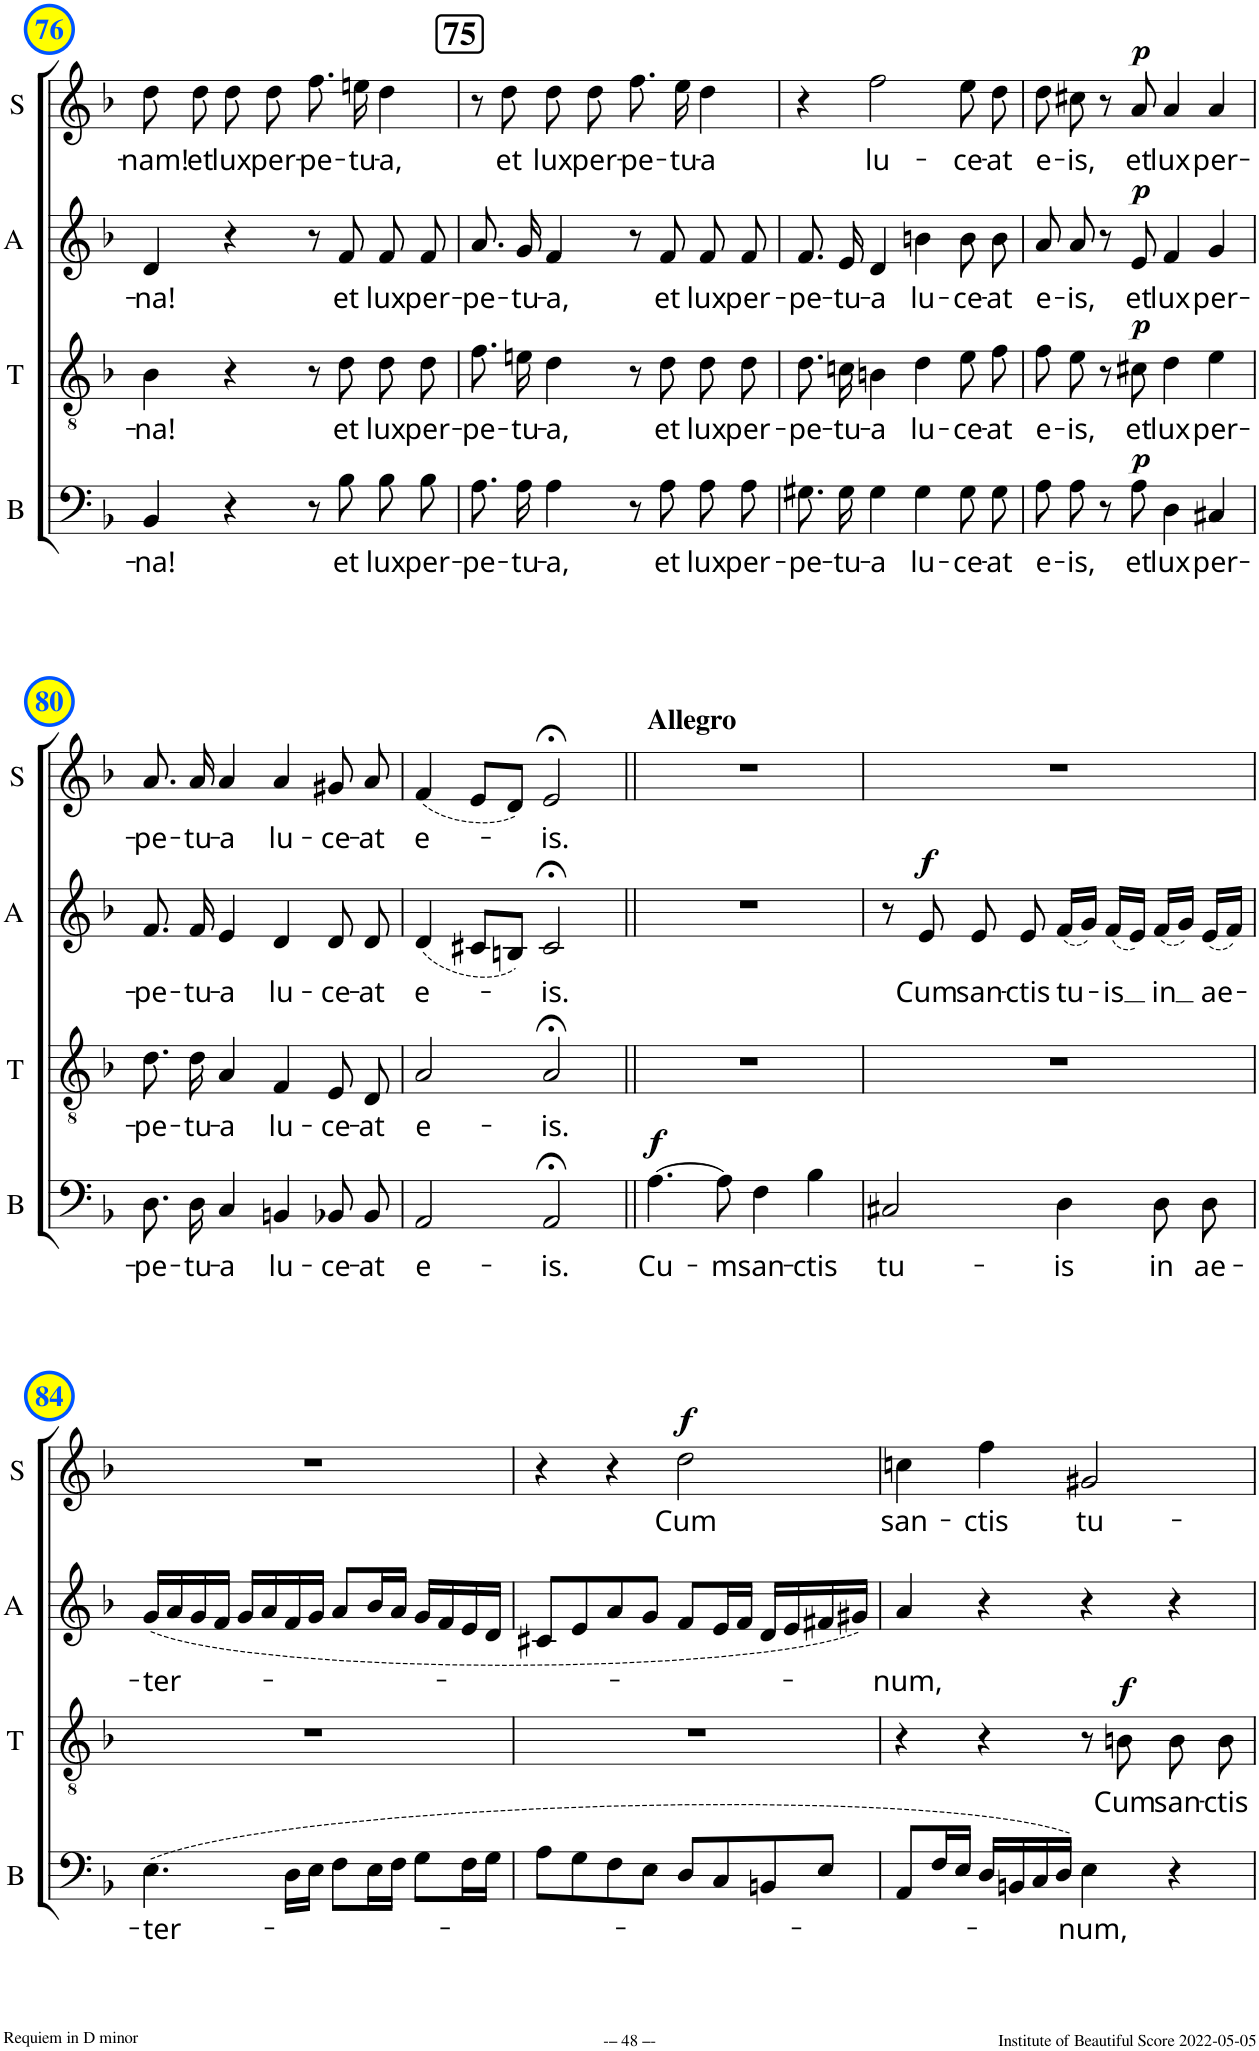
**kern	**text	**dynam	**kern	**text	**dynam	**kern	**text	**dynam	**kern	**text	**dynam
*part4	*part4	*part4	*part3	*part3	*part3	*part2	*part2	*part2	*part1	*part1	*part1
*staff4	*staff4	*staff4	*staff3	*staff3	*staff3	*staff2	*staff2	*staff2	*staff1	*staff1	*staff1
*I"B	*	*	*I"T	*	*	*I"A	*	*	*I"S	*	*
*I'B	*	*	*I'T	*	*	*I'A	*	*	*I'S	*	*
!!LO:PB:g=z
*clefF4	*	*	*clefGv2	*	*	*clefG2	*	*	*clefG2	*	*
*k[b-]	*	*	*k[b-]	*	*	*k[b-]	*	*	*k[b-]	*	*
*M4/4	*	*	*M4/4	*	*	*M4/4	*	*	*M4/4	*	*
*met(c)	*	*	*met(c)	*	*	*met(c)	*	*	*met(c)	*	*
=76	=76	=76	=76	=76	=76	=76	=76	=76	=76	=76	=76
!	!LO:LY:b	!	!	!LO:LY:b	!	!	!LO:LY:b	!	!	!LO:LY:b	!
4BB-/	-na!	.	4B-\	-na!	.	4d/	-na!	.	8dd\	-nam!	.
!	!	!	!	!	!	!	!	!	!	!LO:LY:b	!
.	.	.	.	.	.	.	.	.	8dd\	et	.
!	!	!	!	!	!	!	!	!	!	!LO:LY:b	!
4r	.	.	4r	.	.	4r	.	.	8dd\	lux	.
!	!	!	!	!	!	!	!	!	!	!LO:LY:b	!
.	.	.	.	.	.	.	.	.	8dd\	per-	.
!	!	!	!	!	!	!	!	!	!	!LO:LY:b	!
8r	.	.	8r	.	.	8r	.	.	8.ff\	-pe-	.
!	!LO:LY:b	!	!	!LO:LY:b	!	!	!LO:LY:b	!	!	!	!
8B-\	et	.	8d\	et	.	8f/	et	.	.	.	.
!	!	!	!	!	!	!	!	!	!	!LO:LY:b	!
.	.	.	.	.	.	.	.	.	16een\	-tu-	.
!	!LO:LY:b	!	!	!LO:LY:b	!	!	!LO:LY:b	!	!	!LO:LY:b	!
8B-\	lux	.	8d\L	lux	.	8f/	lux	.	4dd\	-a,	.
!	!LO:LY:b	!	!	!LO:LY:b	!	!	!LO:LY:b	!	!	!	!
8B-\	per-	.	8d\J	per-	.	8f/	per-	.	.	.	.
!!LO:REH:place=s1:a:B:cj:fs=14:t=75
=77	=77	=77	=77	=77	=77	=77	=77	=77	=77	=77	=77
!	!LO:LY:b	!	!	!LO:LY:b	!	!	!LO:LY:b	!	!	!	!
8.A\	-pe-	.	8.f\L	-pe-	.	8.a/	-pe-	.	8r	.	.
!	!	!	!	!	!	!	!	!	!	!LO:LY:b	!
.	.	.	.	.	.	.	.	.	8dd\	et	.
!	!LO:LY:b	!	!	!LO:LY:b	!	!	!LO:LY:b	!	!	!	!
16A\	-tu-	.	16en\Jk	-tu-	.	16g/	-tu-	.	.	.	.
!	!LO:LY:b	!	!	!LO:LY:b	!	!	!LO:LY:b	!	!	!LO:LY:b	!
4A\	-a,	.	4d\	-a,	.	4f/	-a,	.	8dd\	lux	.
!	!	!	!	!	!	!	!	!	!	!LO:LY:b	!
.	.	.	.	.	.	.	.	.	8dd\	per-	.
!	!	!	!	!	!	!	!	!	!	!LO:LY:b	!
8r	.	.	8r	.	.	8r	.	.	8.ff\	-pe-	.
!	!LO:LY:b	!	!	!LO:LY:b	!	!	!LO:LY:b	!	!	!	!
8A\	et	.	8d\	et	.	8f/	et	.	.	.	.
!	!	!	!	!	!	!	!	!	!	!LO:LY:b	!
.	.	.	.	.	.	.	.	.	16ee\	-tu-	.
!	!LO:LY:b	!	!	!LO:LY:b	!	!	!LO:LY:b	!	!	!LO:LY:b	!
8A\	lux	.	8d\L	lux	.	8f/	lux	.	4dd\	-a	.
!	!LO:LY:b	!	!	!LO:LY:b	!	!	!LO:LY:b	!	!	!	!
8A\	per-	.	8d\J	per-	.	8f/	per-	.	.	.	.
=78	=78	=78	=78	=78	=78	=78	=78	=78	=78	=78	=78
!	!LO:LY:b	!	!	!LO:LY:b	!	!	!LO:LY:b	!	!	!	!
8.G#X\	-pe-	.	8.d\L	-pe-	.	8.f/	-pe-	.	4r	.	.
!	!LO:LY:b	!	!	!LO:LY:b	!	!	!LO:LY:b	!	!	!	!
16G#\	-tu-	.	16cn\Jk	-tu-	.	16e/	-tu-	.	.	.	.
!	!LO:LY:b	!	!	!LO:LY:b	!	!	!LO:LY:b	!	!	!LO:LY:b	!
4G#\	-a	.	4Bn\	-a	.	4d/	-a	.	2ff\	lu-	.
!	!LO:LY:b	!	!	!LO:LY:b	!	!	!LO:LY:b	!	!	!	!
4G#\	lu-	.	4d\	lu-	.	4bn\	lu-	.	.	.	.
!	!LO:LY:b	!	!	!LO:LY:b	!	!	!LO:LY:b	!	!	!LO:LY:b	!
8G#\	-ce-	.	8e\L	-ce-	.	8b\	-ce-	.	8ee\	-ce-	.
!	!LO:LY:b	!	!	!LO:LY:b	!	!	!LO:LY:b	!	!	!LO:LY:b	!
8G#\	-at	.	8f\J	-at	.	8b\	-at	.	8dd\	-at	.
=79	=79	=79	=79	=79	=79	=79	=79	=79	=79	=79	=79
!	!LO:LY:b	!	!	!LO:LY:b	!	!	!LO:LY:b	!	!	!LO:LY:b	!
8A\	e-	.	8f\L	e-	.	8a/	e-	.	8dd\	e-	.
!	!LO:LY:b	!	!	!LO:LY:b	!	!	!LO:LY:b	!	!	!LO:LY:b	!
8A\	-is,	.	8e\J	-is,	.	8a/	-is,	.	8cc#X\	-is,	.
8r	.	.	8r	.	.	8r	.	.	8r	.	.
!	!LO:LY:b	!LO:DY:a	!	!LO:LY:b	!LO:DY:a	!	!LO:LY:b	!LO:DY:a	!	!LO:LY:b	!LO:DY:a
8A\	et	p	8c#X\	et	p	8e/	et	p	8a/	et	p
!	!LO:LY:b	!	!	!LO:LY:b	!	!	!LO:LY:b	!	!	!LO:LY:b	!
4D\	lux	.	4d\	lux	.	4f/	lux	.	4a/	lux	.
!	!LO:LY:b	!	!	!LO:LY:b	!	!	!LO:LY:b	!	!	!LO:LY:b	!
4C#X/	per-	.	4e\	per-	.	4g/	per-	.	4a/	per-	.
!!LO:LB:g=z
=80	=80	=80	=80	=80	=80	=80	=80	=80	=80	=80	=80
!	!LO:LY:b	!	!	!LO:LY:b	!	!	!LO:LY:b	!	!	!LO:LY:b	!
8.D\	-pe-	.	8.d\L	-pe-	.	8.f/	-pe-	.	8.a/	-pe-	.
!	!LO:LY:b	!	!	!LO:LY:b	!	!	!LO:LY:b	!	!	!LO:LY:b	!
16D\	-tu-	.	16d\Jk	-tu-	.	16f/	-tu-	.	16a/	-tu-	.
!	!LO:LY:b	!	!	!LO:LY:b	!	!	!LO:LY:b	!	!	!LO:LY:b	!
4C/	-a	.	4A/	-a	.	4e/	-a	.	4a/	-a	.
!	!LO:LY:b	!	!	!LO:LY:b	!	!	!LO:LY:b	!	!	!LO:LY:b	!
4BBn/	lu-	.	4F/	lu-	.	4d/	lu-	.	4a/	lu-	.
!	!LO:LY:b	!	!	!LO:LY:b	!	!	!LO:LY:b	!	!	!LO:LY:b	!
8BB-X/	-ce-	.	8E/L	-ce-	.	8d/	-ce-	.	8g#X/	-ce-	.
!	!LO:LY:b	!	!	!LO:LY:b	!	!	!LO:LY:b	!	!	!LO:LY:b	!
8BB-/	-at	.	8D/J	-at	.	8d/	-at	.	8a/	-at	.
=81	=81	=81	=81	=81	=81	=81	=81	=81	=81	=81	=81
!	!LO:LY:b	!	!	!LO:LY:b	!	!	!LO:LY:b	!	!	!LO:LY:b	!
2AA/	e-	.	2A/	e-	.	(<4d/	e-	.	(4f/	e-	.
.	.	.	.	.	.	8c#X/L	.	.	8e/L	.	.
.	.	.	.	.	.	8Bn/J)	.	.	8d/J)	.	.
!	!LO:LY:b	!	!	!LO:LY:b	!	!	!LO:LY:b	!	!	!LO:LY:b	!
2AA;<,/	-is.	.	2A;</	-is.	.	2c#;</	-is.	.	2e;</	-is.	.
=82||	=82||	=82||	=82||	=82||	=82||	=82||	=82||	=82||	=82||	=82||	=82||
!	!	!	!	!	!	!	!	!	!LO:TX:a:B:t=Allegro	!	!
!	!LO:LY:b	!LO:DY:a	!	!	!	!	!	!	!	!	!
[4.A\	Cu-	f	1r	.	.	1r	.	.	1r	.	.
!	!LO:LY:b	!	!	!	!	!	!	!	!	!	!
8A\]	-m	.	.	.	.	.	.	.	.	.	.
!	!LO:LY:b	!	!	!	!	!	!	!	!	!	!
4F\	san-	.	.	.	.	.	.	.	.	.	.
!	!LO:LY:b	!	!	!	!	!	!	!	!	!	!
4B-\	-ctis	.	.	.	.	.	.	.	.	.	.
=83	=83	=83	=83	=83	=83	=83	=83	=83	=83	=83	=83
!	!LO:LY:b	!	!	!	!	!	!	!	!	!	!
2C#X/	tu-	.	1r	.	.	8r	.	.	1r	.	.
!	!	!	!	!	!	!	!LO:LY:b	!LO:DY:a	!	!	!
.	.	.	.	.	.	8e/	Cum	f	.	.	.
!	!	!	!	!	!	!	!LO:LY:b	!	!	!	!
.	.	.	.	.	.	8e/	san-	.	.	.	.
!	!	!	!	!	!	!	!LO:LY:b	!	!	!	!
.	.	.	.	.	.	8e/	-ctis	.	.	.	.
!	!LO:LY:b	!	!	!	!	!	!LO:LY:b	!	!	!	!
4D\	-is	.	.	.	.	(16f/LL	tu-	.	.	.	.
.	.	.	.	.	.	16g/JJ)	.	.	.	.	.
!	!	!	!	!	!	!	!LO:LY:b	!	!	!	!
.	.	.	.	.	.	(16f/LL	-is	.	.	.	.
.	.	.	.	.	.	16e/JJ)	.	.	.	.	.
!	!LO:LY:b	!	!	!	!	!	!LO:LY:b	!	!	!	!
8D\	in	.	.	.	.	(16f/LL	in	.	.	.	.
.	.	.	.	.	.	16g/JJ)	.	.	.	.	.
!	!LO:LY:b	!	!	!	!	!	!LO:LY:b	!	!	!	!
8D\	ae-	.	.	.	.	(16e/LL	ae-	.	.	.	.
.	.	.	.	.	.	16f/JJ)	.	.	.	.	.
!!LO:LB:g=z
=84	=84	=84	=84	=84	=84	=84	=84	=84	=84	=84	=84
!	!LO:LY:b	!	!	!	!	!	!LO:LY:b	!	!	!	!
(4.E\	-ter-	.	1r	.	.	(16g/LL	-ter-	.	1r	.	.
.	.	.	.	.	.	16a/	.	.	.	.	.
.	.	.	.	.	.	16g/	.	.	.	.	.
.	.	.	.	.	.	16f/JJ	.	.	.	.	.
.	.	.	.	.	.	16g/LL	.	.	.	.	.
.	.	.	.	.	.	16a/	.	.	.	.	.
16D\LL	.	.	.	.	.	16f/	.	.	.	.	.
16E\JJ	.	.	.	.	.	16g/JJ	.	.	.	.	.
8F\L	.	.	.	.	.	8a/L	.	.	.	.	.
16E\L	.	.	.	.	.	16b-/L	.	.	.	.	.
16F\JJ	.	.	.	.	.	16a/JJ	.	.	.	.	.
8G\L	.	.	.	.	.	16g/LL	.	.	.	.	.
.	.	.	.	.	.	16f/	.	.	.	.	.
16F\L	.	.	.	.	.	16e/	.	.	.	.	.
16G\JJ	.	.	.	.	.	16d/JJ	.	.	.	.	.
=85	=85	=85	=85	=85	=85	=85	=85	=85	=85	=85	=85
8A\L	.	.	1r	.	.	8c#X/L	.	.	4r	.	.
8G\	.	.	.	.	.	8e/	.	.	.	.	.
8F\	.	.	.	.	.	8a/	.	.	4r	.	.
8E\J	.	.	.	.	.	8g/J	.	.	.	.	.
!	!	!	!	!	!	!	!	!	!	!LO:LY:b	!LO:DY:a
8D/L	.	.	.	.	.	8f/L	.	.	2dd\	Cum	f
8C/	.	.	.	.	.	16e/L	.	.	.	.	.
.	.	.	.	.	.	16f/JJ	.	.	.	.	.
8BBn/	.	.	.	.	.	16d/LL	.	.	.	.	.
.	.	.	.	.	.	16e/	.	.	.	.	.
8E/J	.	.	.	.	.	16f#X/	.	.	.	.	.
.	.	.	.	.	.	16g#X/JJ)	.	.	.	.	.
=86	=86	=86	=86	=86	=86	=86	=86	=86	=86	=86	=86
!	!	!	!	!	!	!	!LO:LY:b	!	!	!LO:LY:b	!
8AA/L	.	.	4r	.	.	4a/	-num,	.	4ccn\	san-	.
16F/L	.	.	.	.	.	.	.	.	.	.	.
16E/JJ	.	.	.	.	.	.	.	.	.	.	.
!	!	!	!	!	!	!	!	!	!	!LO:LY:b	!
16D/LL	.	.	4r	.	.	4r	.	.	4ff\	-ctis	.
16BBn/	.	.	.	.	.	.	.	.	.	.	.
16C/	.	.	.	.	.	.	.	.	.	.	.
16D/JJ)	.	.	.	.	.	.	.	.	.	.	.
!	!LO:LY:b	!	!	!	!	!	!	!	!	!LO:LY:b	!
4E\	-num,	.	8r	.	.	4r	.	.	2g#X/	tu-	.
!	!	!	!	!LO:LY:b	!LO:DY:a	!	!	!	!	!	!
.	.	.	8Bn\	Cum	f	.	.	.	.	.	.
!	!	!	!	!LO:LY:b	!	!	!	!	!	!	!
4r	.	.	8B\L	san-	.	4r	.	.	.	.	.
!	!	!	!	!LO:LY:b	!	!	!	!	!	!	!
.	.	.	8B\J	-ctis	.	.	.	.	.	.	.
=	=	=	=	=	=	=	=	=	=	=	=
*-	*-	*-	*-	*-	*-	*-	*-	*-	*-	*-	*-
